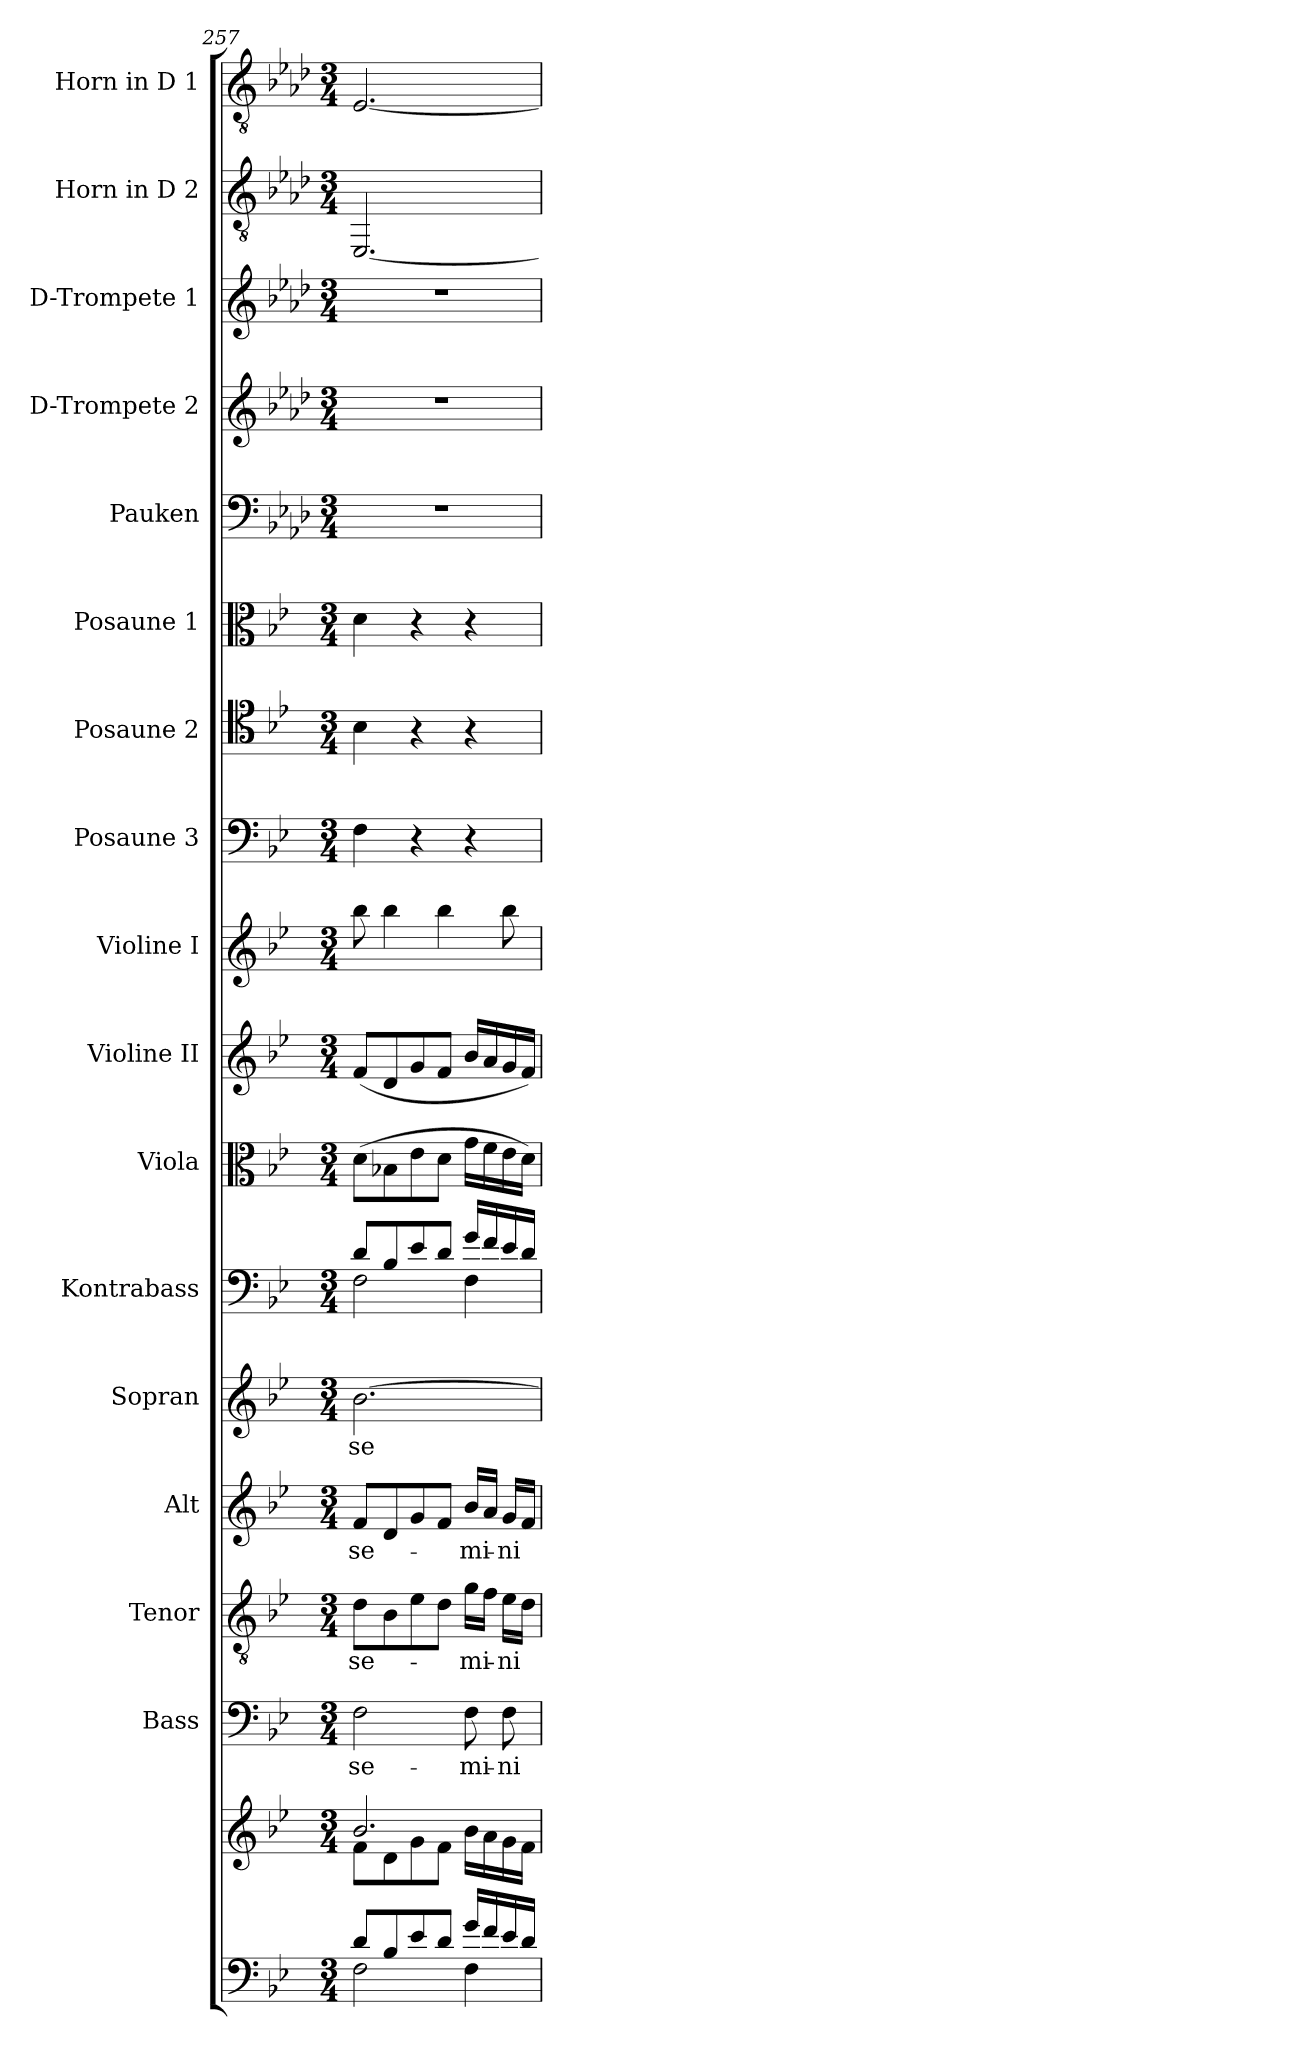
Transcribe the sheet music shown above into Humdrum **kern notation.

**kern	**kern	**kern	**text	**kern	**text	**kern	**text	**kern	**text	**kern	**kern	**kern	**kern	**kern	**kern	**kern	**kern	**kern	**kern	**kern	**kern
*part17	*part17	*part16	*part16	*part15	*part15	*part14	*part14	*part13	*part13	*part12	*part11	*part10	*part9	*part8	*part7	*part6	*part5	*part4	*part3	*part2	*part1
*staff18	*staff17	*staff16	*staff16	*staff15	*staff15	*staff14	*staff14	*staff13	*staff13	*staff12	*staff11	*staff10	*staff9	*staff8	*staff7	*staff6	*staff5	*staff4	*staff3	*staff2	*staff1
*	*	*I"Bass	*	*I"Tenor	*	*I"Alt	*	*I"Sopran	*	*I"Kontrabass	*I"Viola	*I"Violine II	*I"Violine I	*I"Posaune 3	*I"Posaune 2	*I"Posaune 1	*I"Pauken	*I"D-Trompete 2	*I"D-Trompete 1	*I"Horn in D 2	*I"Horn in D 1
*	*	*I'B.	*	*I'T.	*	*I'A.	*	*I'S.	*	*I'Kb.	*I'Vla.	*I'Vl. II	*I'Vl. I	*I'Pos. 3	*I'Pos. 2	*I'Pos. 1	*I'Pk.	*I'D Trp. 2	*I'D Trp. 1	*I'Hrn. 2	*I'Hrn. 1
*clefF4	*clefG2	*clefF4	*	*clefGv2	*	*clefG2	*	*clefG2	*	*clefF4	*clefC3	*clefG2	*clefG2	*clefF4	*clefC4	*clefC3	*clefF4	*clefG2	*clefG2	*clefGv2	*clefGv2
*	*	*	*	*	*	*	*	*	*	*ITrd7c12	*	*	*	*	*	*	*ITrd-1c-2	*ITrd-1c-2	*ITrd-1c-2	*ITrd-1c-2	*ITrd-1c-2
*k[b-e-]	*k[b-e-]	*k[b-e-]	*	*k[b-e-]	*	*k[b-e-]	*	*k[b-e-]	*	*k[b-e-]	*k[b-e-]	*k[b-e-]	*k[b-e-]	*k[b-e-]	*k[b-e-]	*k[b-e-]	*k[b-e-]	*k[b-e-]	*k[b-e-]	*k[b-e-]	*k[b-e-]
*B-:	*B-:	*B-:	*	*B-:	*	*B-:	*	*B-:	*	*B-:	*B-:	*B-:	*B-:	*B-:	*B-:	*B-:	*B-:	*B-:	*B-:	*B-:	*B-:
*M3/4	*M3/4	*M3/4	*	*M3/4	*	*M3/4	*	*M3/4	*	*M3/4	*M3/4	*M3/4	*M3/4	*M3/4	*M3/4	*M3/4	*M3/4	*M3/4	*M3/4	*M3/4	*M3/4
=257	=257	=257	=257	=257	=257	=257	=257	=257	=257	=257	=257	=257	=257	=257	=257	=257	=257	=257	=257	=257	=257
*^	*^	*	*	*	*	*	*	*	*	*	*	*	*	*	*	*	*	*	*	*	*
!	!	!	!	!	!LO:LY:b	!	!LO:LY:b	!	!LO:LY:b	!	!LO:LY:b	!	!	!	!	!	!	!	!	!	!	!	!
*	*	*	*	*	*	*	*	*	*	*	*	*^	*	*	*	*	*	*	*	*	*	*	*
8d/L	2F\	2.b-/	8f\L	2F\	se-	8d\L	se-	8f/L	se-	[2.b-\	se-	8D/L	2FF\	(>8d\L	(<8f/L	8bb-\	4F\	4B-\	4d\	2.r	2.r	2.r	[2.FF/	[2.F/
8B-/	.	.	8d\	.	.	8B-\	.	8d/	.	.	.	8BB-/	.	8B-X\	8d/	4bb-\	.	.	.	.	.	.	.	.
8e-/	.	.	8g\	.	.	8e-\	.	8g/	.	.	.	8E-/	.	8e-\	8g/	.	4r	4r	4r	.	.	.	.	.
8d/J	.	.	8f\J	.	.	8d\J	.	8f/J	.	.	.	8D/J	.	8d\J	8f/J	4bb-\	.	.	.	.	.	.	.	.
!	!	!	!	!	!LO:LY:b	!	!LO:LY:b	!	!LO:LY:b	!	!	!	!	!	!	!	!	!	!	!	!	!	!	!
16g/LL	4F\	.	16b-\LL	8F\	-mi-	16g\LL	-mi-	16b-/LL	-mi-	.	.	16G/LL	4FF\	16g\LL	16b-/LL	.	4r	4r	4r	.	.	.	.	.
16f/	.	.	16a\	.	.	16f\JJ	.	16a/JJ	.	.	.	16F/	.	16f\	16a/	.	.	.	.	.	.	.	.	.
!	!	!	!	!	!LO:LY:b	!	!LO:LY:b	!	!LO:LY:b	!	!	!	!	!	!	!	!	!	!	!	!	!	!	!
16e-/	.	.	16g\	8F\	-ni	16e-\LL	-ni	16g/LL	-ni	.	.	16E-/	.	16e-\	16g/	8bb-\	.	.	.	.	.	.	.	.
16d/JJ	.	.	16f\JJ	.	.	16d\JJ	.	16f/JJ	.	.	.	16D/JJ	.	16d\JJ)	16f/JJ)	.	.	.	.	.	.	.	.	.
*v	*v	*	*	*	*	*	*	*	*	*	*	*v	*v	*	*	*	*	*	*	*	*	*	*	*
*	*v	*v	*	*	*	*	*	*	*	*	*	*	*	*	*	*	*	*	*	*	*	*
=	=	=	=	=	=	=	=	=	=	=	=	=	=	=	=	=	=	=	=	=	=
*-	*-	*-	*-	*-	*-	*-	*-	*-	*-	*-	*-	*-	*-	*-	*-	*-	*-	*-	*-	*-	*-
